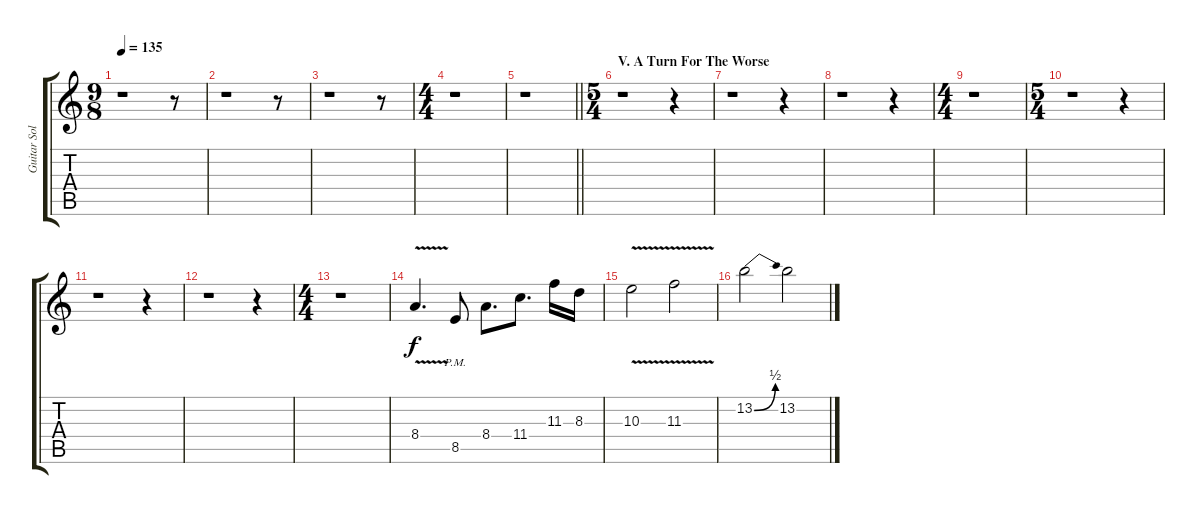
\track ("Guitar Solo" "Guitar Sol") {instrument overdrivenguitar}
\staff {score tabs}
\tuning (Eb4 Bb3 Gb3 Db3 Ab2 Eb2) {hide}
\ts (9 8)
\tempo 135
\clef g2
\ks c
r.1{dy f} r.8 |
r.1 r.8 |
r.1 r.8 |
\ts (4 4)
r.1 |
\barLineRight lightlight
r.1 |
\ts (5 4)
\section ("" "V. A Turn For The Worse")
r.1 r.4 |
r.1 r.4 |
r.1 r.4 |
\ts (4 4)
r.1 |
\ts (5 4)
r.1 r.4 |
r.1 r.4 |
r.1 r.4 |
\ts (4 4)
r.1 |
8.4{v}.4{d} 8.5{pm}.8 8.4.8{d} 11.4.8{d} 11.3.16 8.3.16 |
10.3{v}.2 11.3{v}.2 |
13.2{be (bend 0 0 60 2)}.2 13.2.2
